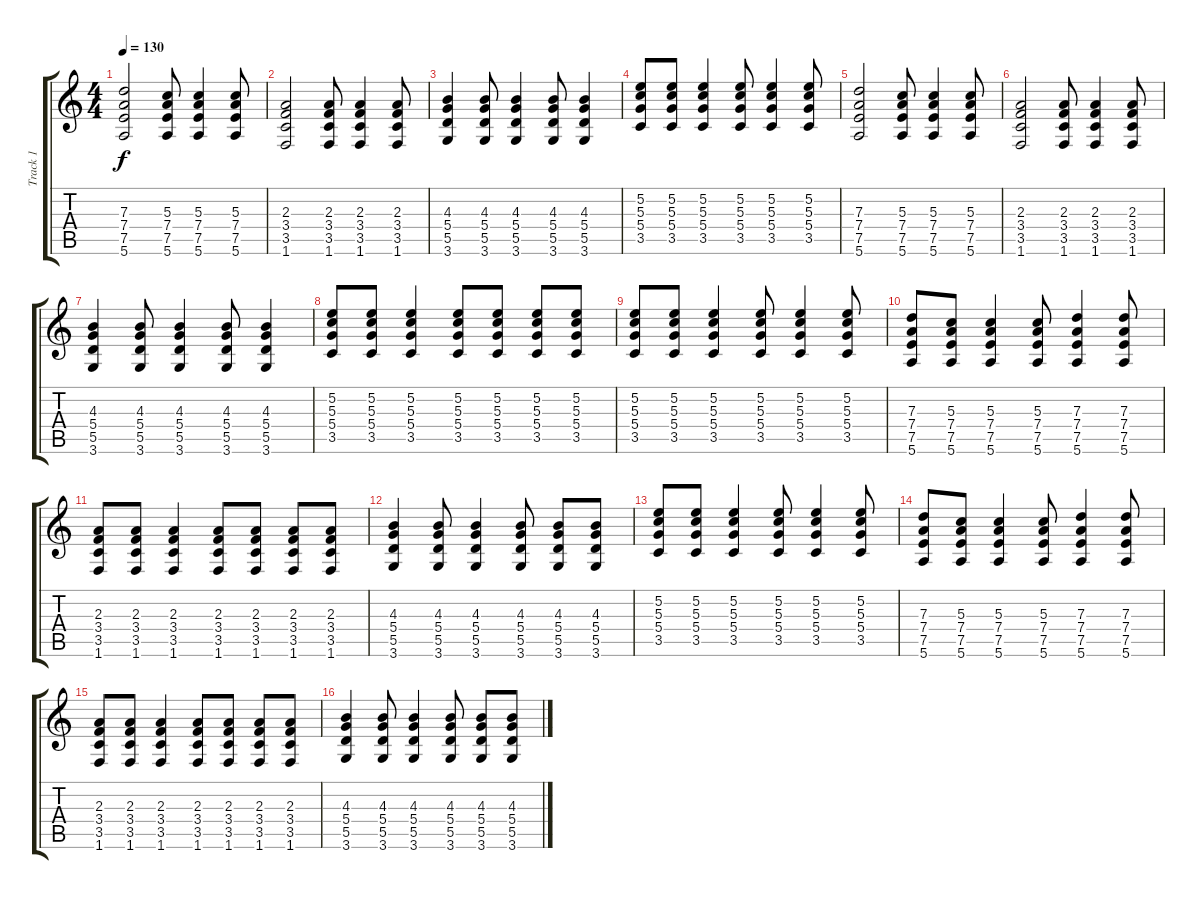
\track ("Track 1" "Track 1") {instrument acousticguitarnylon}
\staff {score tabs}
\tuning (E4 B3 G3 D3 A2 E2) {hide}
\ts (4 4)
\tempo 130
\clef g2
\ks c
(7.3 7.4 7.5 5.6).2{dy f} (5.3 7.4 7.5 5.6).8 (5.3 7.4 7.5 5.6).4 (5.3 7.4 7.5 5.6).8 |
(2.3 3.4 3.5 1.6).2 (2.3 3.4 3.5 1.6).8 (2.3 3.4 3.5 1.6).4 (2.3 3.4 3.5 1.6).8 |
(4.3 5.4 5.5 3.6).4 (4.3 5.4 5.5 3.6).8 (4.3 5.4 5.5 3.6).4 (4.3 5.4 5.5 3.6).8 (4.3 5.4 5.5 3.6).4 |
(5.2 5.3 5.4 3.5).8 (5.2 5.3 5.4 3.5).8 (5.2 5.3 5.4 3.5).4 (5.2 5.3 5.4 3.5).8 (5.2 5.3 5.4 3.5).4 (5.2 5.3 5.4 3.5).8 |
(7.3 7.4 7.5 5.6).2 (5.3 7.4 7.5 5.6).8 (5.3 7.4 7.5 5.6).4 (5.3 7.4 7.5 5.6).8 |
(2.3 3.4 3.5 1.6).2 (2.3 3.4 3.5 1.6).8 (2.3 3.4 3.5 1.6).4 (2.3 3.4 3.5 1.6).8 |
(4.3 5.4 5.5 3.6).4 (4.3 5.4 5.5 3.6).8 (4.3 5.4 5.5 3.6).4 (4.3 5.4 5.5 3.6).8 (4.3 5.4 5.5 3.6).4 |
(5.2 5.3 5.4 3.5).8 (5.2 5.3 5.4 3.5).8 (5.2 5.3 5.4 3.5).4 (5.2 5.3 5.4 3.5).8 (5.2 5.3 5.4 3.5).8 (5.2 5.3 5.4 3.5).8 (5.2 5.3 5.4 3.5).8 |
(5.2 5.3 5.4 3.5).8 (5.2 5.3 5.4 3.5).8 (5.2 5.3 5.4 3.5).4 (5.2 5.3 5.4 3.5).8 (5.2 5.3 5.4 3.5).4 (5.2 5.3 5.4 3.5).8 |
(7.3 7.4 7.5 5.6).8 (5.3 7.4 7.5 5.6).8 (5.3 7.4 7.5 5.6).4 (5.3 7.4 7.5 5.6).8 (7.3 7.4 7.5 5.6).4 (7.3 7.4 7.5 5.6).8 |
(2.3 3.4 3.5 1.6).8 (2.3 3.4 3.5 1.6).8 (2.3 3.4 3.5 1.6).4 (2.3 3.4 3.5 1.6).8 (2.3 3.4 3.5 1.6).8 (2.3 3.4 3.5 1.6).8 (2.3 3.4 3.5 1.6).8 |
(4.3 5.4 5.5 3.6).4 (4.3 5.4 5.5 3.6).8 (4.3 5.4 5.5 3.6).4 (4.3 5.4 5.5 3.6).8 (4.3 5.4 5.5 3.6).8 (4.3 5.4 5.5 3.6).8 |
(5.2 5.3 5.4 3.5).8 (5.2 5.3 5.4 3.5).8 (5.2 5.3 5.4 3.5).4 (5.2 5.3 5.4 3.5).8 (5.2 5.3 5.4 3.5).4 (5.2 5.3 5.4 3.5).8 |
(7.3 7.4 7.5 5.6).8 (5.3 7.4 7.5 5.6).8 (5.3 7.4 7.5 5.6).4 (5.3 7.4 7.5 5.6).8 (7.3 7.4 7.5 5.6).4 (7.3 7.4 7.5 5.6).8 |
(2.3 3.4 3.5 1.6).8 (2.3 3.4 3.5 1.6).8 (2.3 3.4 3.5 1.6).4 (2.3 3.4 3.5 1.6).8 (2.3 3.4 3.5 1.6).8 (2.3 3.4 3.5 1.6).8 (2.3 3.4 3.5 1.6).8 |
(4.3 5.4 5.5 3.6).4 (4.3 5.4 5.5 3.6).8 (4.3 5.4 5.5 3.6).4 (4.3 5.4 5.5 3.6).8 (4.3 5.4 5.5 3.6).8 (4.3 5.4 5.5 3.6).8
